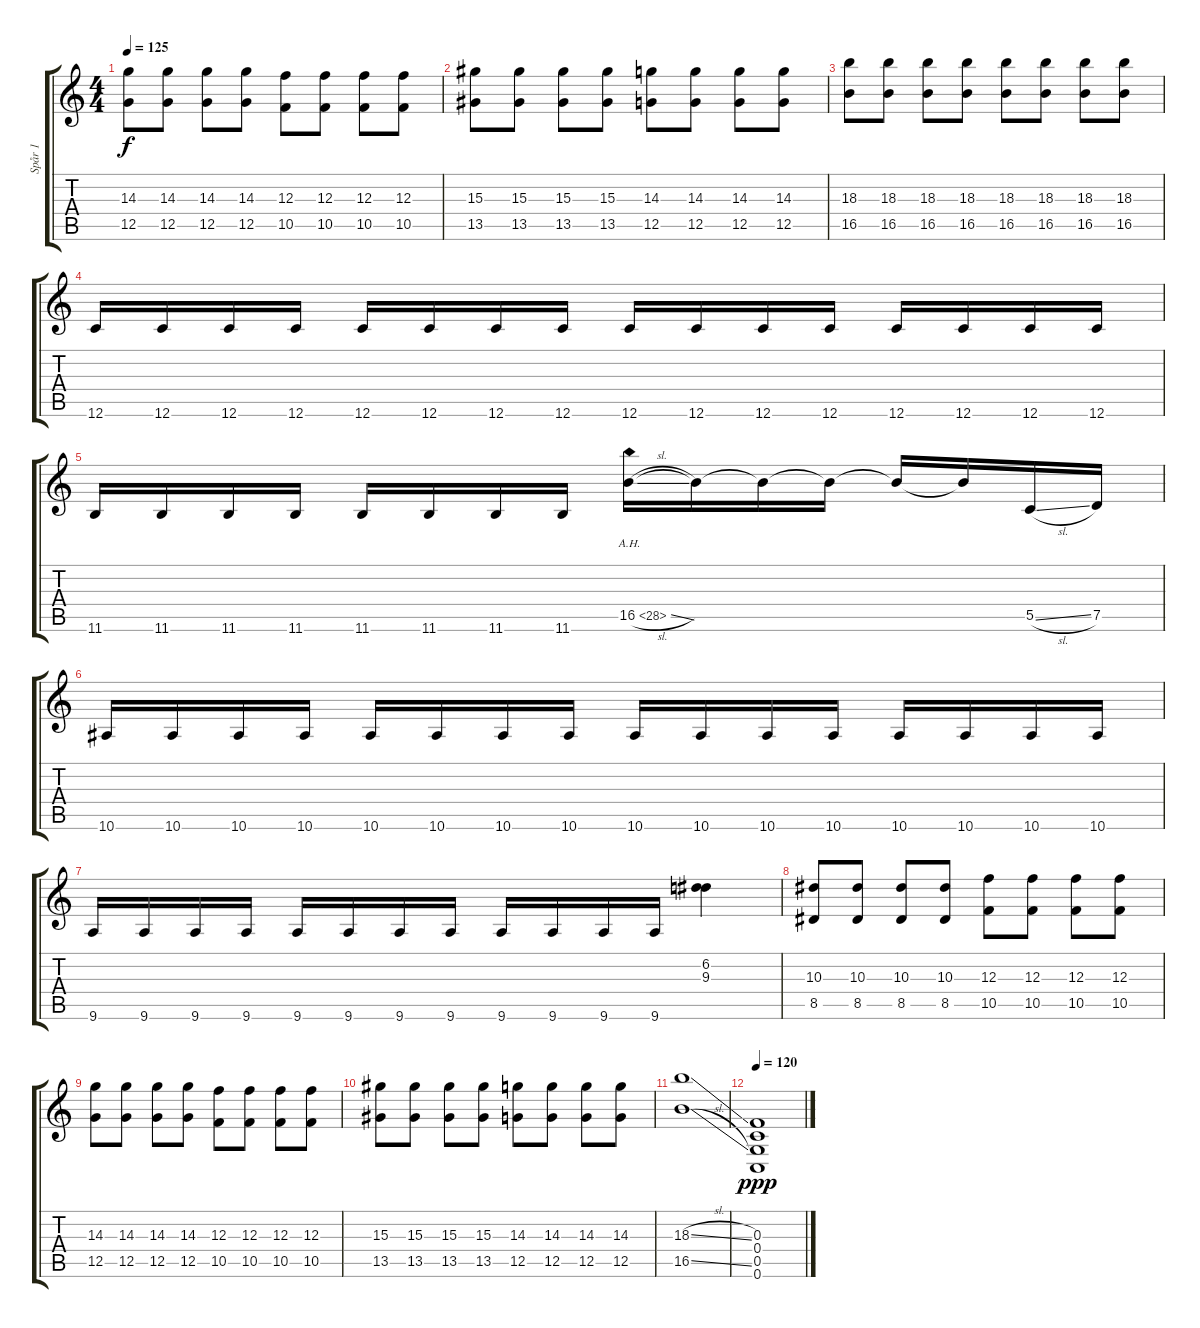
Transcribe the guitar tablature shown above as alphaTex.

\track ("Spår 1" "Spår 1") {instrument distortionguitar}
\staff {score tabs}
\tuning (D4 A3 F3 C3 G2 C2) {hide}
\ts (4 4)
\tempo 125
\clef g2
\ks c
(14.3 12.5).8{dy f} (14.3 12.5).8 (14.3 12.5).8 (14.3 12.5).8 (12.3 10.5).8 (12.3 10.5).8 (12.3 10.5).8 (12.3 10.5).8 |
(15.3 13.5).8 (15.3 13.5).8 (15.3 13.5).8 (15.3 13.5).8 (14.3 12.5).8 (14.3 12.5).8 (14.3 12.5).8 (14.3 12.5).8 |
(18.3 16.5).8 (18.3 16.5).8 (18.3 16.5).8 (18.3 16.5).8 (18.3 16.5).8 (18.3 16.5).8 (18.3 16.5).8 (18.3 16.5).8 |
12.6.16 12.6.16 12.6.16 12.6.16 12.6.16 12.6.16 12.6.16 12.6.16 12.6.16 12.6.16 12.6.16 12.6.16 12.6.16 12.6.16 12.6.16 12.6.16 |
11.6.16 11.6.16 11.6.16 11.6.16 11.6.16 11.6.16 11.6.16 11.6.16 16.5{ah 12 sl}.16 16.5{t}.16 16.5{t}.16 16.5{t}.16 16.5{t}.16 16.5{t}.16 5.5{sl}.16 7.5.16 |
10.6.16 10.6.16 10.6.16 10.6.16 10.6.16 10.6.16 10.6.16 10.6.16 10.6.16 10.6.16 10.6.16 10.6.16 10.6.16 10.6.16 10.6.16 10.6.16 |
9.6.16 9.6.16 9.6.16 9.6.16 9.6.16 9.6.16 9.6.16 9.6.16 9.6.16 9.6.16 9.6.16 9.6.16 (6.2 9.3).4 |
(10.3 8.5).8 (10.3 8.5).8 (10.3 8.5).8 (10.3 8.5).8 (12.3 10.5).8 (12.3 10.5).8 (12.3 10.5).8 (12.3 10.5).8 |
(14.3 12.5).8 (14.3 12.5).8 (14.3 12.5).8 (14.3 12.5).8 (12.3 10.5).8 (12.3 10.5).8 (12.3 10.5).8 (12.3 10.5).8 |
(15.3 13.5).8 (15.3 13.5).8 (15.3 13.5).8 (15.3 13.5).8 (14.3 12.5).8 (14.3 12.5).8 (14.3 12.5).8 (14.3 12.5).8 |
(18.3{sl} 16.5{sl}).1 |
\tempo 120
(0.3 0.4 0.5 0.6).1{dy ppp}
